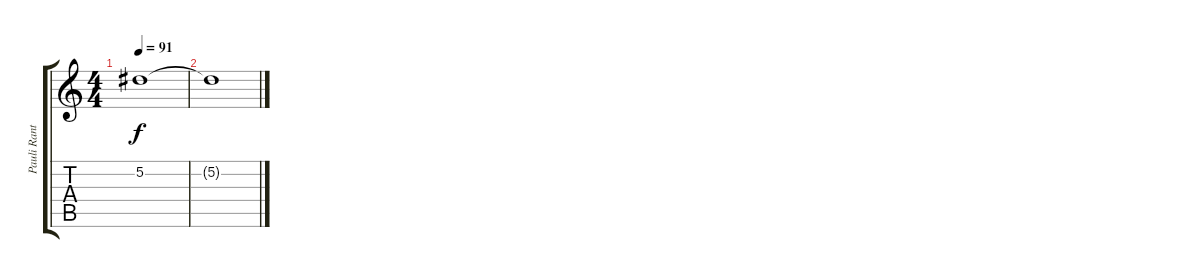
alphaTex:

\track ("Pauli Rantasalmi" "Pauli Rant") {instrument electricguitarjazz}
\staff {score tabs}
\tuning (Eb4 Bb3 Gb3 Db3 Ab2 Eb2) {hide}
\ts (4 4)
\tempo 91
\clef g2
\ks c
5.2.1{dy f} |
5.2{t}.1
